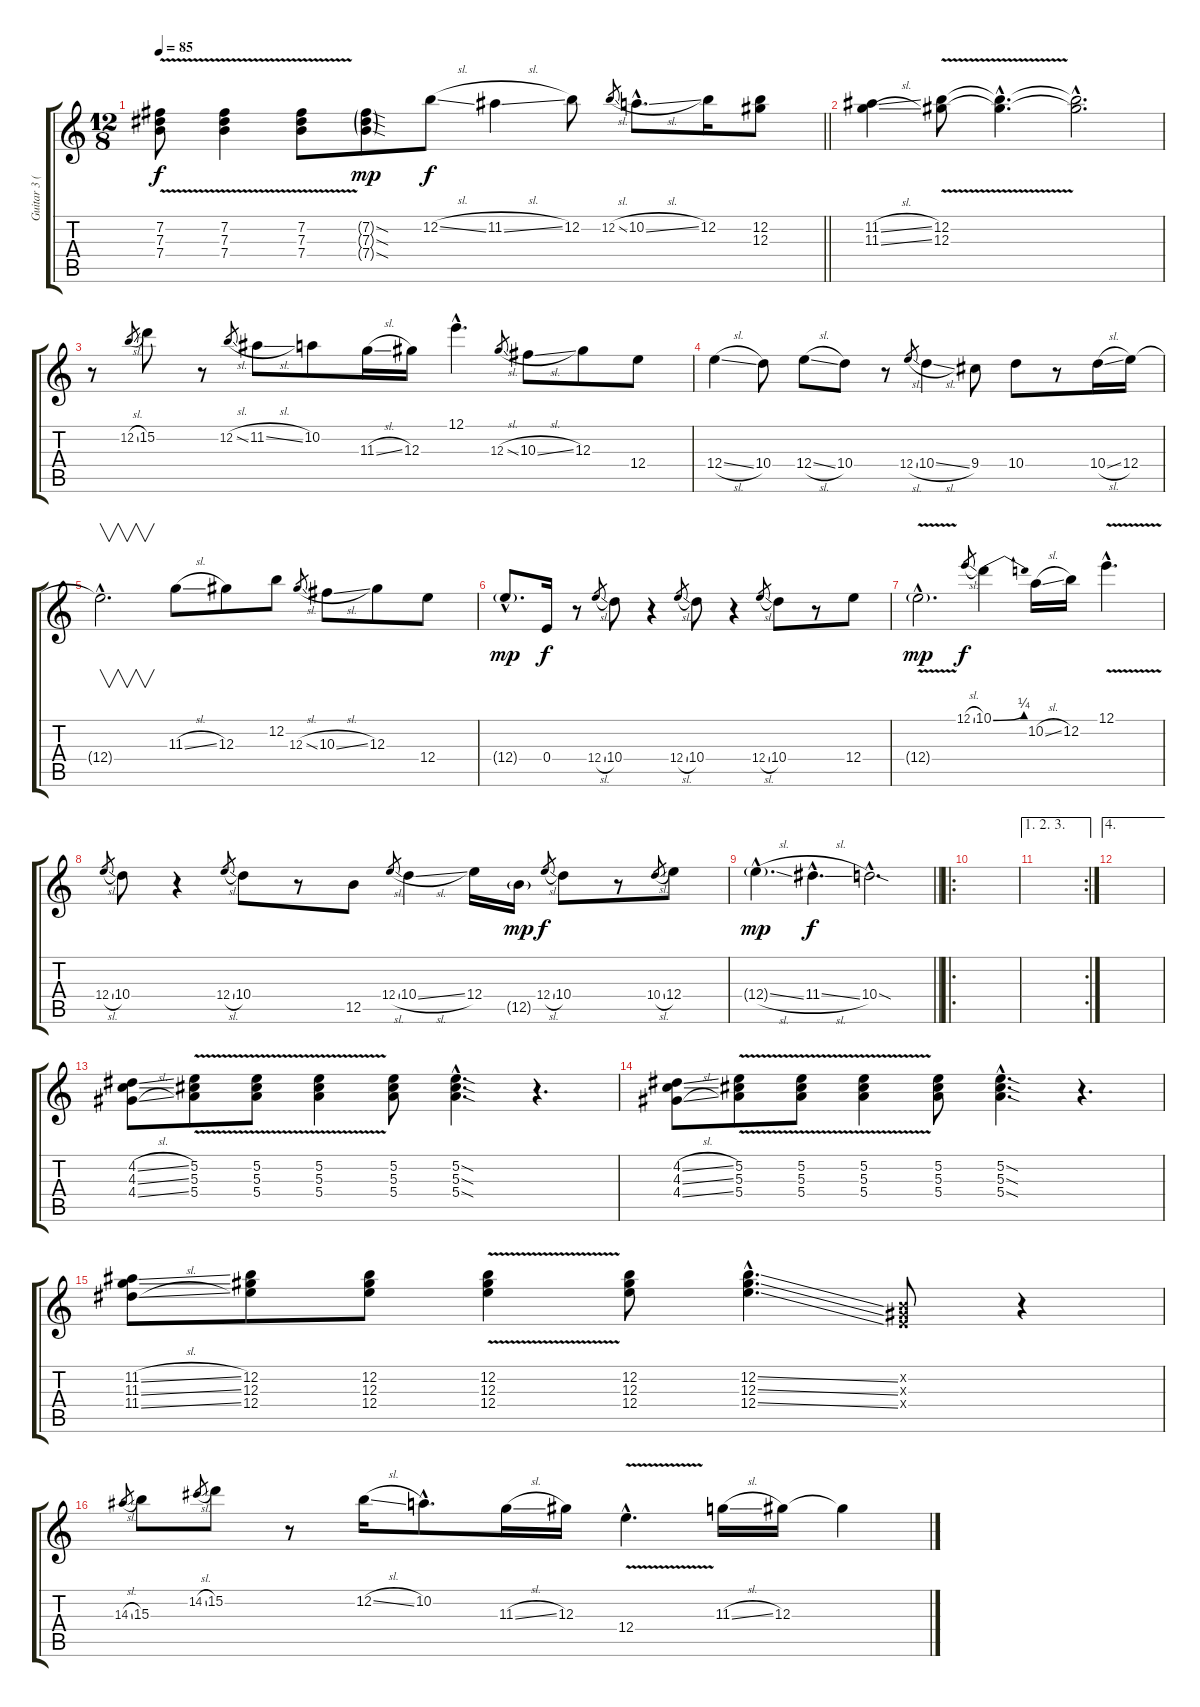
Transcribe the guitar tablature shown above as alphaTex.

\track ("Guitar 3 (Slide - Open E Tuning)" "Guitar 3 (") {instrument overdrivenguitar}
\staff {score tabs}
\tuning (E4 B3 Ab3 E3 B2 E2) {hide}
\ts (12 8)
\tempo 85
\clef g2
\barLineRight lightlight
\ks c
(7.2{v} 7.3{v} 7.4{v}).8{dy f} (7.2{v} 7.3{v} 7.4{v}).4 (7.2{v} 7.3{v} 7.4{v}).8 (7.2{sod g} 7.3{sod g} 7.4{sod g}).8{dy mp} 12.2{sl}.8{dy f} 11.2{sl}.4 12.2.8 12.2{sl}.8{gr} 10.2{sl hac}.8{d} 12.2.16 (12.2 12.3).8 |
(11.2{sl} 11.3{sl}).4 (12.2{v} 12.3{v}).8 (12.2{hac t} 12.3{hac t}).4{d} (12.2{hac t} 12.3{hac t}).2{d} |
r.8 12.2{sl}.8{gr} 15.2.8 r.8 12.2{sl}.8{gr} 11.2{sl}.8 10.2.8 11.3{sl}.16 12.3.16 12.1{hac}.4{d} 12.3{sl}.8{gr} 10.3{sl}.8 12.3.8 12.4.8 |
12.4{sl}.4 10.4.8 12.4{sl}.8 10.4.8 r.8 12.4{sl}.8{gr} 10.4{sl}.4 9.4.8 10.4.8 r.8 10.4{sl}.16 12.4.16 |
12.4{hac t}.2{v d} 11.3{sl}.8 12.3.8 12.2.8 12.3{sl}.8{gr} 10.3{sl}.8 12.3.8 12.4.8 |
12.4{g hac}.8{d dy mp} 0.4.16{dy f} r.8 12.4{sl}.8{gr} 10.4.8 r.4 12.4{sl}.8{gr} 10.4.8 r.4 12.4{sl}.8{gr} 10.4.8 r.8 12.4.8 |
12.4{v g hac}.2{d dy mp} 12.1{sl}.8{gr dy f} 10.1{be (bend 0 0 60 1)}.4 10.2{sl}.16 12.2.16 12.1{v hac}.4{d} |
12.4{sl}.8{gr} 10.4.8 r.4 12.4{sl}.8{gr} 10.4.8 r.8 12.5.8 12.4{sl}.8{gr} 10.4{sl}.4 12.4.16 12.5{g}.16{dy mp} 12.4{sl}.8{gr dy f} 10.4.8 r.8 10.4{sl}.8{gr} 12.4.8 |
\barLineRight lightlight
12.4{sl g hac}.4{d dy mp} 11.4{sl hac}.4{d dy f} 10.4{sod hac}.2{d} |
\ro
|
\ae (1 2 3)
\rc 2
|
\ae 4
|
(4.2{sl} 4.3{sl} 4.4{sl}).8 (5.2{v} 5.3{v} 5.4{v}).8 (5.2{v} 5.3{v} 5.4{v}).8 (5.2{v} 5.3{v} 5.4{v}).4 (5.2 5.3 5.4).8 (5.2{sod hac} 5.3{sod hac} 5.4{sod hac}).4{d} r.4{d} |
(4.2{sl} 4.3{sl} 4.4{sl}).8 (5.2{v} 5.3{v} 5.4{v}).8 (5.2{v} 5.3{v} 5.4{v}).8 (5.2{v} 5.3{v} 5.4{v}).4 (5.2 5.3 5.4).8 (5.2{sod hac} 5.3{sod hac} 5.4{sod hac}).4{d} r.4{d} |
(11.2{sl} 11.3{sl} 11.4{sl}).8 (12.2 12.3 12.4).8 (12.2 12.3 12.4).8 (12.2{v} 12.3{v} 12.4{v}).4 (12.2 12.3 12.4).8 (12.2{ss hac} 12.3{ss hac} 12.4{ss hac}).4{d} (0.2{x} 0.3{x} 0.4{x}).8 r.4 |
14.3{sl}.8{gr} 15.3.8 14.2{sl}.8{gr} 15.2.8 r.8 12.2{sl}.16 10.2{hac}.8{d} 11.3{sl}.16 12.3.16 12.4{v hac}.4{d} 11.3{sl}.16 12.3.16 12.3{t}.4
